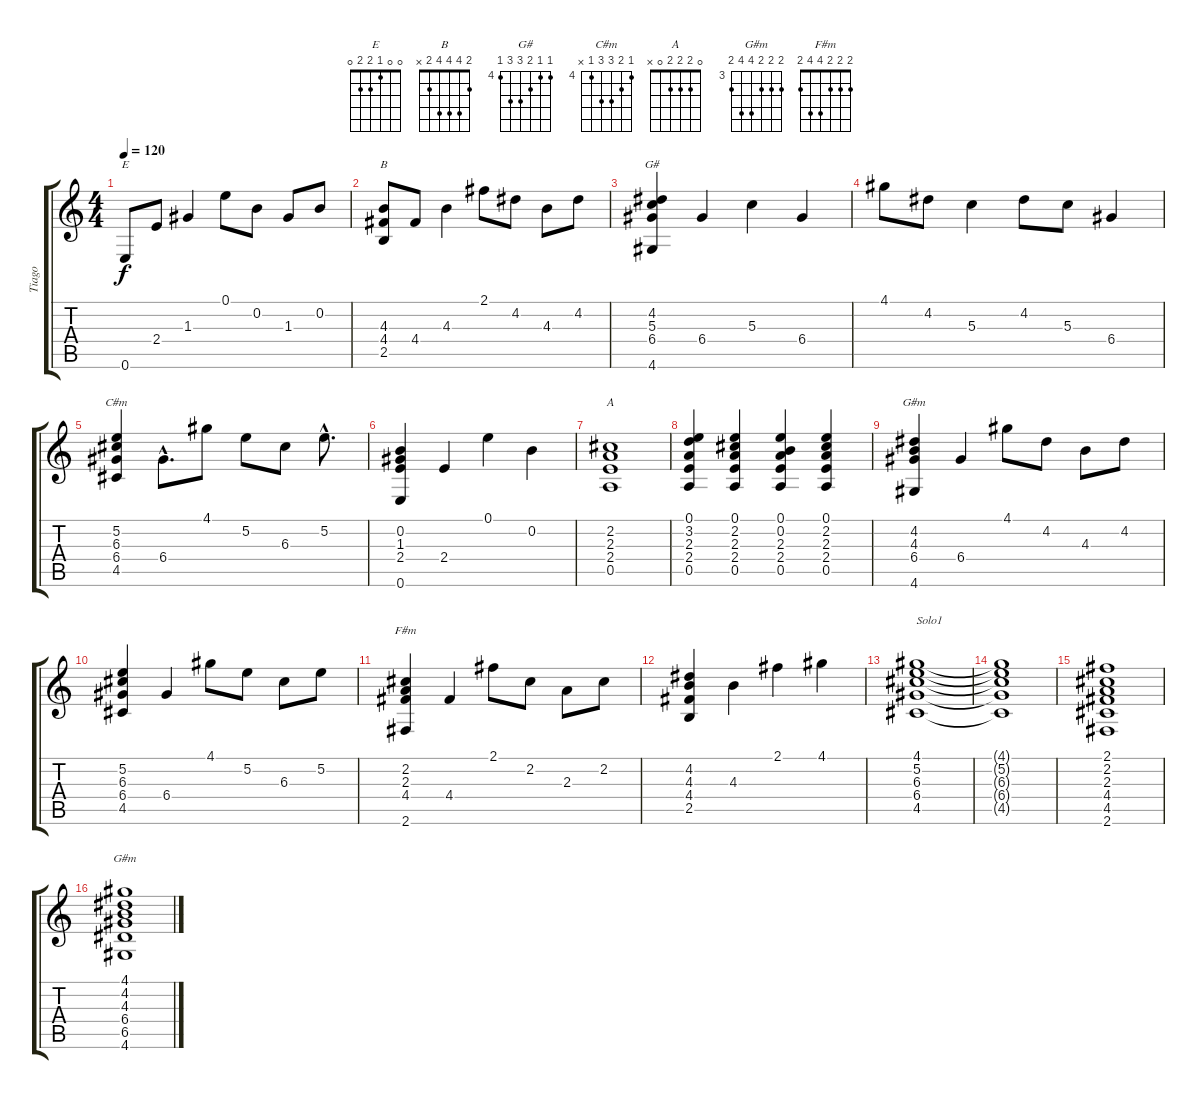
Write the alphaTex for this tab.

\track ("Tiago" "Tiago") {instrument overdrivenguitar}
\staff {score tabs}
\tuning (E4 B3 G3 D3 A2 E2) {hide}
\chord ("E" 0 0 1 2 2 0)
\chord ("B" 2 4 4 4 2 x)
\chord ("G#" 4 4 5 6 6 4) {firstfret 4}
\chord ("C#m" 4 5 6 6 4 x) {firstfret 4}
\chord ("A" 0 2 2 2 0 x)
\chord ("G#m" 4 4 4 6 6 4) {firstfret 4}
\chord ("F#m" 2 2 2 4 4 2)
\chord ("G#m" 4 4 4 6 6 4) {firstfret 3}
\ts (4 4)
\tempo 120
\clef g2
\ks c
0.6.8{ch "E" dy f} 2.4.8 1.3.4 0.1.8 0.2.8 1.3.8 0.2.8 |
(4.3 4.4 2.5).8{ch "B"} 4.4.8 4.3.4 2.1.8 4.2.8 4.3.8 4.2.8 |
(4.2 5.3 6.4 4.6).4{ch "G#"} 6.4.4 5.3.4 6.4.4 |
4.1.8 4.2.8 5.3.4 4.2.8 5.3.8 6.4.4 |
(5.2 6.3 6.4 4.5).4{ch "C#m"} 6.4{hac}.8{d} 4.1.8 5.2.8 6.3.8 5.2{hac}.8{d} |
(0.2 1.3 2.4 0.6).4 2.4.4 0.1.4 0.2.4 |
(2.2 2.3 2.4 0.5).1{ch "A"} |
(0.1 3.2 2.3 2.4 0.5).4 (0.1 2.2 2.3 2.4 0.5).4 (0.1 0.2 2.3 2.4 0.5).4 (0.1 2.2 2.3 2.4 0.5).4 |
(4.2 4.3 6.4 4.6).4{ch "G#m"} 6.4.4 4.1.8 4.2.8 4.3.8 4.2.8 |
(5.2 6.3 6.4 4.5).4 6.4.4 4.1.8 5.2.8 6.3.8 5.2.8 |
(2.2 2.3 4.4 2.6).4{ch "F#m"} 4.4.4 2.1.8 2.2.8 2.3.8 2.2.8 |
(4.2 4.3 4.4 2.5).4 4.3.4 2.1.4 4.1.4 |
(4.1 5.2 6.3 6.4 4.5).1{txt "Solo1"} |
(4.1{t} 5.2{t} 6.3{t} 6.4{t} 4.5{t}).1 |
(2.1 2.2 2.3 4.4 4.5 2.6).1 |
(4.1 4.2 4.3 6.4 6.5 4.6).1{ch "G#m"}
